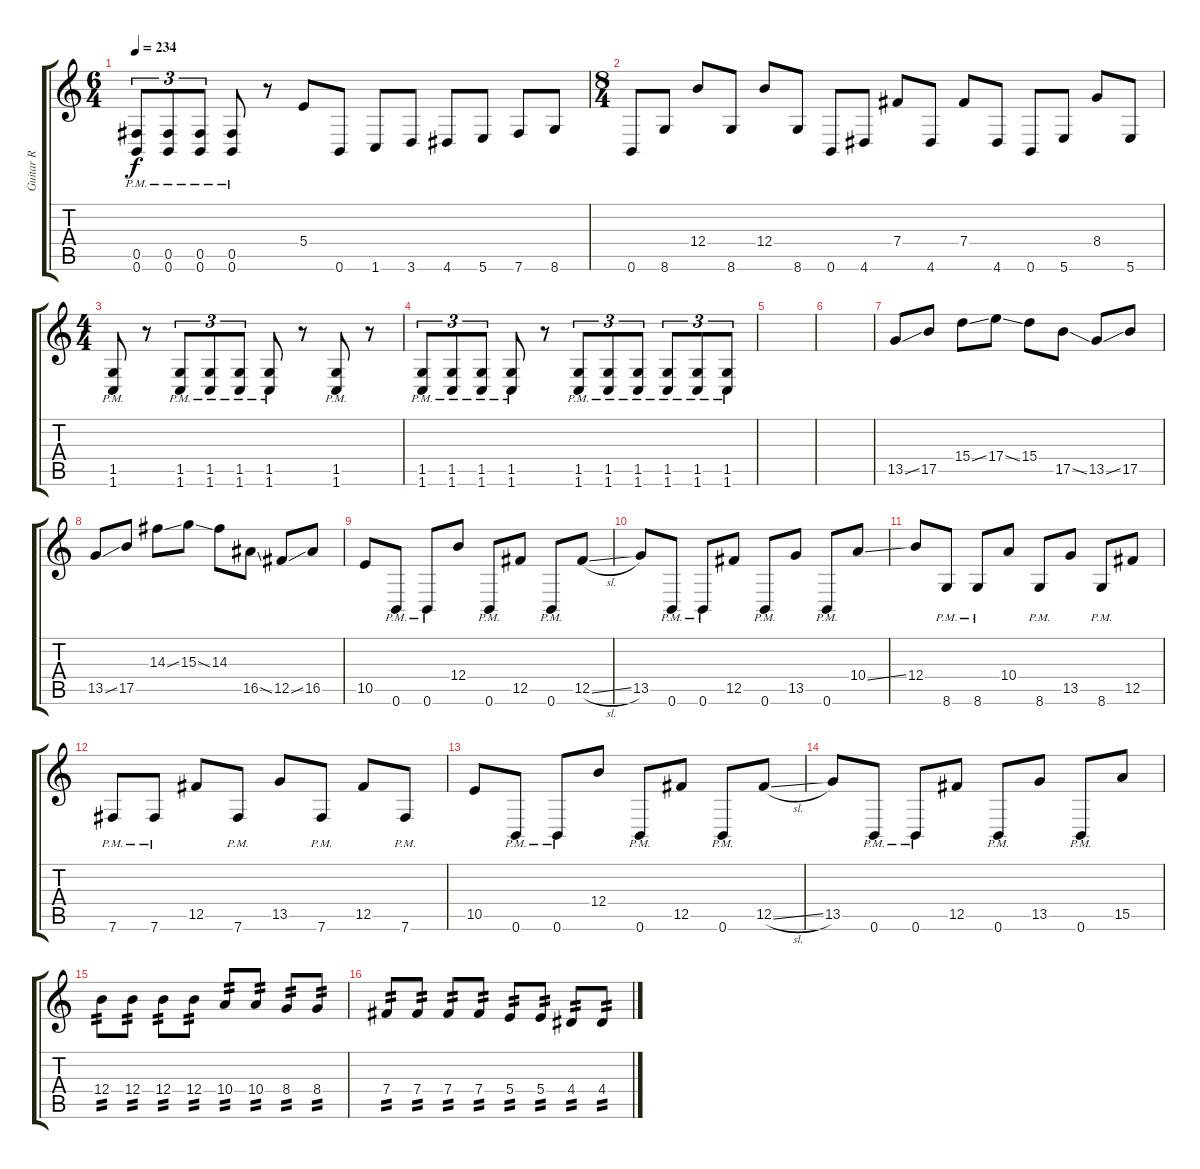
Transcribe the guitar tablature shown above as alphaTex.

\track ("Guitar R" "Guitar R") {instrument overdrivenguitar}
\staff {score tabs}
\tuning (Db4 Ab3 E3 B2 Gb2 B1) {hide}
\ts (6 4)
\tempo 234
\clef g2
\ks c
(0.5{pm} 0.6{pm}).8{tu (3 2) dy f} (0.5{pm} 0.6{pm}).8{tu (3 2)} (0.5{pm} 0.6{pm}).8{tu (3 2)} (0.5{pm} 0.6{pm}).8 r.8 5.4.8 0.6.8 1.6.8 3.6.8 4.6.8 5.6.8 7.6.8 8.6.8 |
\ts (8 4)
0.6.8 8.6.8 12.4.8 8.6.8 12.4.8 8.6.8 0.6.8 4.6.8 7.4.8 4.6.8 7.4.8 4.6.8 0.6.8 5.6.8 8.4.8 5.6.8 |
\ts (4 4)
(1.5{pm} 1.6{pm}).8 r.8 (1.5{pm} 1.6{pm}).8{tu (3 2)} (1.5{pm} 1.6{pm}).8{tu (3 2)} (1.5{pm} 1.6{pm}).8{tu (3 2)} (1.5{pm} 1.6{pm}).8 r.8 (1.5{pm} 1.6{pm}).8 r.8 |
(1.5{pm} 1.6{pm}).8{tu (3 2)} (1.5{pm} 1.6{pm}).8{tu (3 2)} (1.5{pm} 1.6{pm}).8{tu (3 2)} (1.5{pm} 1.6{pm}).8 r.8 (1.5{pm} 1.6{pm}).8{tu (3 2)} (1.5{pm} 1.6{pm}).8{tu (3 2)} (1.5{pm} 1.6{pm}).8{tu (3 2)} (1.5{pm} 1.6{pm}).8{tu (3 2)} (1.5{pm} 1.6{pm}).8{tu (3 2)} (1.5{pm} 1.6{pm}).8{tu (3 2)} |
|
|
13.5{ss}.8 17.5.8 15.4{ss}.8 17.4{ss}.8 15.4.8 17.5{ss}.8 13.5{ss}.8 17.5.8 |
13.5{ss}.8 17.5.8 14.3{ss}.8 15.3{ss}.8 14.3.8 16.5{ss}.8 12.5{ss}.8 16.5.8 |
10.5.8 0.6{pm}.8 0.6{pm}.8 12.4.8 0.6{pm}.8 12.5.8 0.6{pm}.8 12.5{sl}.8 |
13.5.8 0.6{pm}.8 0.6{pm}.8 12.5.8 0.6{pm}.8 13.5.8 0.6{pm}.8 10.4{ss}.8 |
12.4.8 8.6{pm}.8 8.6{pm}.8 10.4.8 8.6{pm}.8 13.5.8 8.6{pm}.8 12.5.8 |
7.6{pm}.8 7.6{pm}.8 12.5.8 7.6{pm}.8 13.5.8 7.6{pm}.8 12.5.8 7.6{pm}.8 |
10.5.8 0.6{pm}.8 0.6{pm}.8 12.4.8 0.6{pm}.8 12.5.8 0.6{pm}.8 12.5{sl}.8 |
13.5.8 0.6{pm}.8 0.6{pm}.8 12.5.8 0.6{pm}.8 13.5.8 0.6{pm}.8 15.5.8 |
12.4.8{tp 2} 12.4.8{tp 2} 12.4.8{tp 2} 12.4.8{tp 2} 10.4.8{tp 2} 10.4.8{tp 2} 8.4.8{tp 2} 8.4.8{tp 2} |
7.4.8{tp 2} 7.4.8{tp 2} 7.4.8{tp 2} 7.4.8{tp 2} 5.4.8{tp 2} 5.4.8{tp 2} 4.4.8{tp 2} 4.4.8{tp 2}
